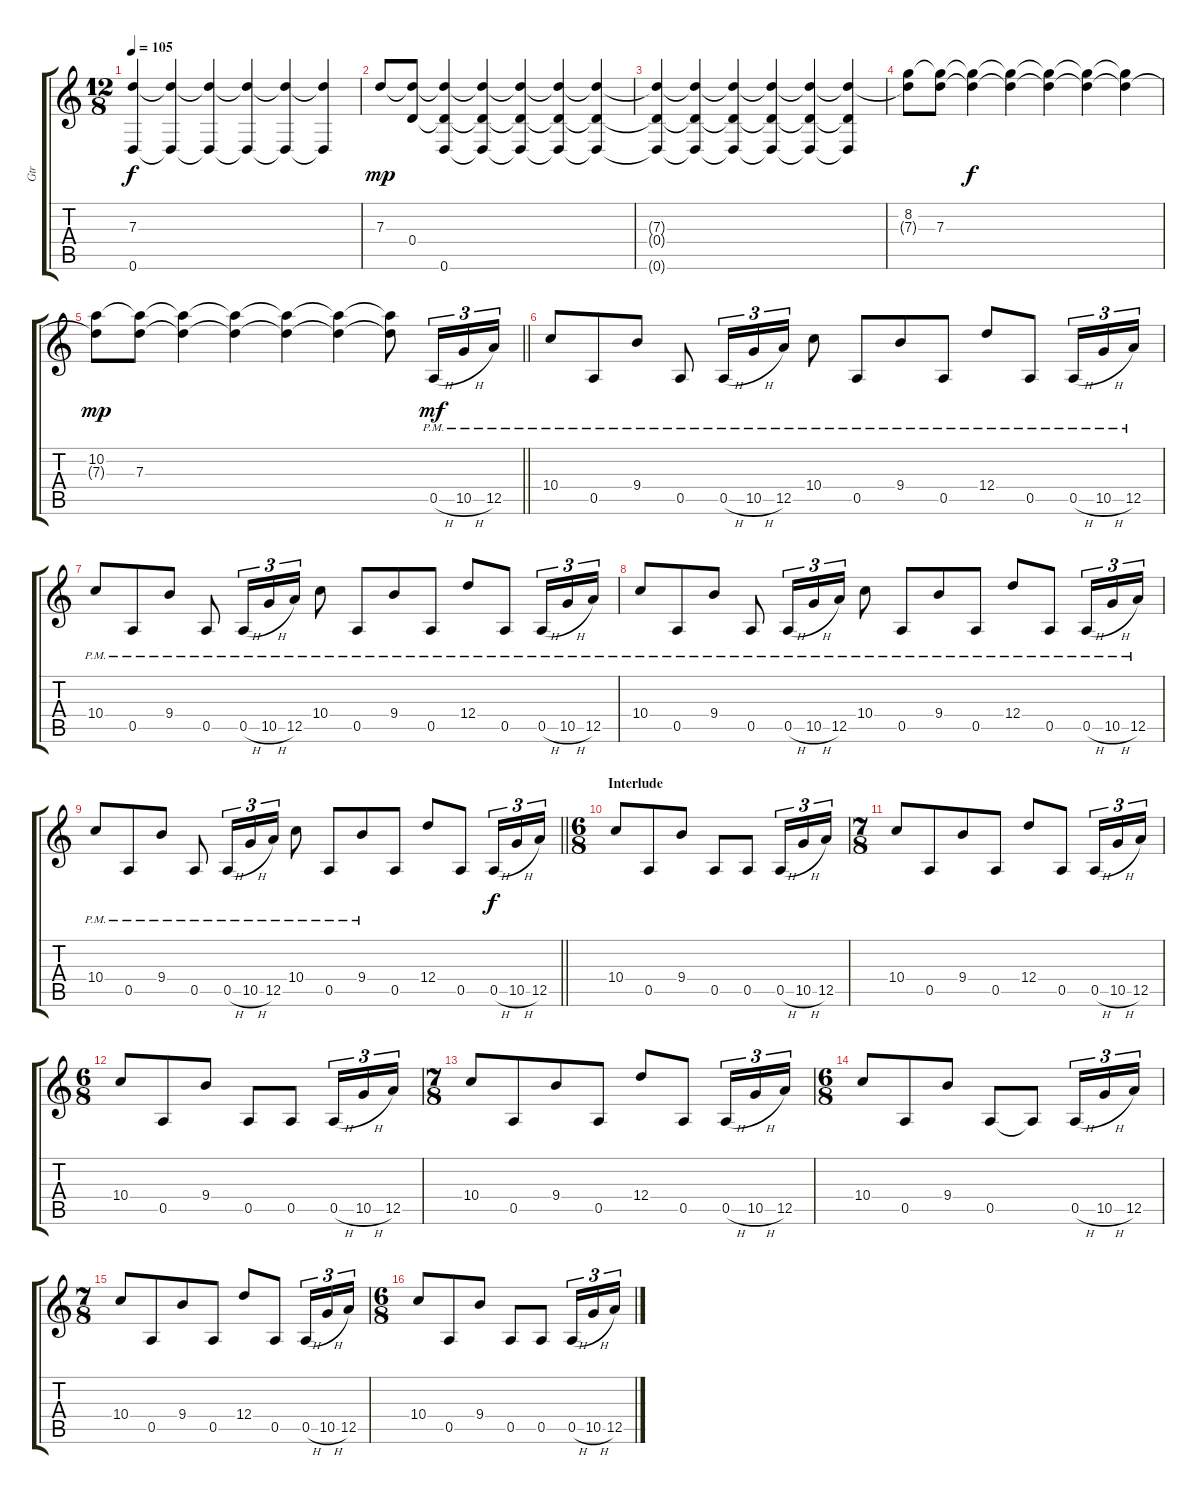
\track ("Gtr" "Gtr") {instrument distortionguitar}
\staff {score tabs}
\tuning (E4 B3 G3 D3 A2 D2) {hide}
\ts (12 8)
\tempo 105
\clef g2
\ks c
(7.3{t} 0.6{t}).4{dy f} (7.3{t} 0.6{t}).4 (7.3{t} 0.6{t}).4 (7.3{t} 0.6{t}).4 (7.3{t} 0.6{t}).4 (7.3{t} 0.6{t}).4 |
7.3.8{dy mp} (7.3{t} 0.4).8 (7.3{t} 0.4{t} 0.6).4 (7.3{t} 0.4{t} 0.6{t}).4 (7.3{t} 0.4{t} 0.6{t}).4 (7.3{t} 0.4{t} 0.6{t}).4 (7.3{t} 0.4{t} 0.6{t}).4 |
(7.3{t} 0.4{t} 0.6{t}).4 (7.3{t} 0.4{t} 0.6{t}).4 (7.3{t} 0.4{t} 0.6{t}).4 (7.3{t} 0.4{t} 0.6{t}).4 (7.3{t} 0.4{t} 0.6{t}).4 (7.3{t} 0.4{t} 0.6{t}).4 |
(8.2 7.3{t}).8 (8.2{t} 7.3).8 (8.2{t} 7.3{t}).4{dy f} (8.2{t} 7.3{t}).4 (8.2{t} 7.3{t}).4 (8.2{t} 7.3{t}).4 (8.2{t} 7.3{t}).4 |
\barLineRight lightlight
(10.2 7.3{t}).8{dy mp} (10.2{t} 7.3).8 (10.2{t} 7.3{t}).4 (10.2{t} 7.3{t}).4 (10.2{t} 7.3{t}).4 (10.2{t} 7.3{t}).4 (10.2{t} 7.3{t}).8 0.5{h pm}.16{tu (3 2) dy mf} 10.5{h pm}.16{tu (3 2)} 12.5{pm}.16{tu (3 2)} |
10.4{pm}.8 0.5{pm}.8 9.4{pm}.8 0.5{pm}.8 0.5{h pm}.16{tu (3 2)} 10.5{h pm}.16{tu (3 2)} 12.5{pm}.16{tu (3 2)} 10.4{pm}.8 0.5{pm}.8 9.4{pm}.8 0.5{pm}.8 12.4{pm}.8 0.5{pm}.8 0.5{h pm}.16{tu (3 2)} 10.5{h pm}.16{tu (3 2)} 12.5{pm}.16{tu (3 2)} |
10.4{pm}.8 0.5{pm}.8 9.4{pm}.8 0.5{pm}.8 0.5{h pm}.16{tu (3 2)} 10.5{h pm}.16{tu (3 2)} 12.5{pm}.16{tu (3 2)} 10.4{pm}.8 0.5{pm}.8 9.4{pm}.8 0.5{pm}.8 12.4{pm}.8 0.5{pm}.8 0.5{h pm}.16{tu (3 2)} 10.5{h pm}.16{tu (3 2)} 12.5{pm}.16{tu (3 2)} |
10.4{pm}.8 0.5{pm}.8 9.4{pm}.8 0.5{pm}.8 0.5{h pm}.16{tu (3 2)} 10.5{h pm}.16{tu (3 2)} 12.5{pm}.16{tu (3 2)} 10.4{pm}.8 0.5{pm}.8 9.4{pm}.8 0.5{pm}.8 12.4{pm}.8 0.5{pm}.8 0.5{h pm}.16{tu (3 2)} 10.5{h pm}.16{tu (3 2)} 12.5{pm}.16{tu (3 2)} |
\barLineRight lightlight
10.4{pm}.8 0.5{pm}.8 9.4{pm}.8 0.5{pm}.8 0.5{h pm}.16{tu (3 2)} 10.5{h pm}.16{tu (3 2)} 12.5{pm}.16{tu (3 2)} 10.4{pm}.8 0.5{pm}.8 9.4{pm}.8 0.5.8 12.4.8 0.5.8 0.5{h}.16{tu (3 2) dy f} 10.5{h}.16{tu (3 2)} 12.5.16{tu (3 2)} |
\ts (6 8)
\section ("" "Interlude")
10.4.8 0.5.8 9.4.8 0.5.8 0.5.8 0.5{h}.16{tu (3 2)} 10.5{h}.16{tu (3 2)} 12.5.16{tu (3 2)} |
\ts (7 8)
10.4.8 0.5.8 9.4.8 0.5.8 12.4.8 0.5.8 0.5{h}.16{tu (3 2)} 10.5{h}.16{tu (3 2)} 12.5.16{tu (3 2)} |
\ts (6 8)
10.4.8 0.5.8 9.4.8 0.5.8 0.5.8 0.5{h}.16{tu (3 2)} 10.5{h}.16{tu (3 2)} 12.5.16{tu (3 2)} |
\ts (7 8)
10.4.8 0.5.8 9.4.8 0.5.8 12.4.8 0.5.8 0.5{h}.16{tu (3 2)} 10.5{h}.16{tu (3 2)} 12.5.16{tu (3 2)} |
\ts (6 8)
10.4.8 0.5.8 9.4.8 0.5.8 0.5{t}.8 0.5{h}.16{tu (3 2)} 10.5{h}.16{tu (3 2)} 12.5.16{tu (3 2)} |
\ts (7 8)
10.4.8 0.5.8 9.4.8 0.5.8 12.4.8 0.5.8 0.5{h}.16{tu (3 2)} 10.5{h}.16{tu (3 2)} 12.5.16{tu (3 2)} |
\ts (6 8)
10.4.8 0.5.8 9.4.8 0.5.8 0.5.8 0.5{h}.16{tu (3 2)} 10.5{h}.16{tu (3 2)} 12.5.16{tu (3 2)}
